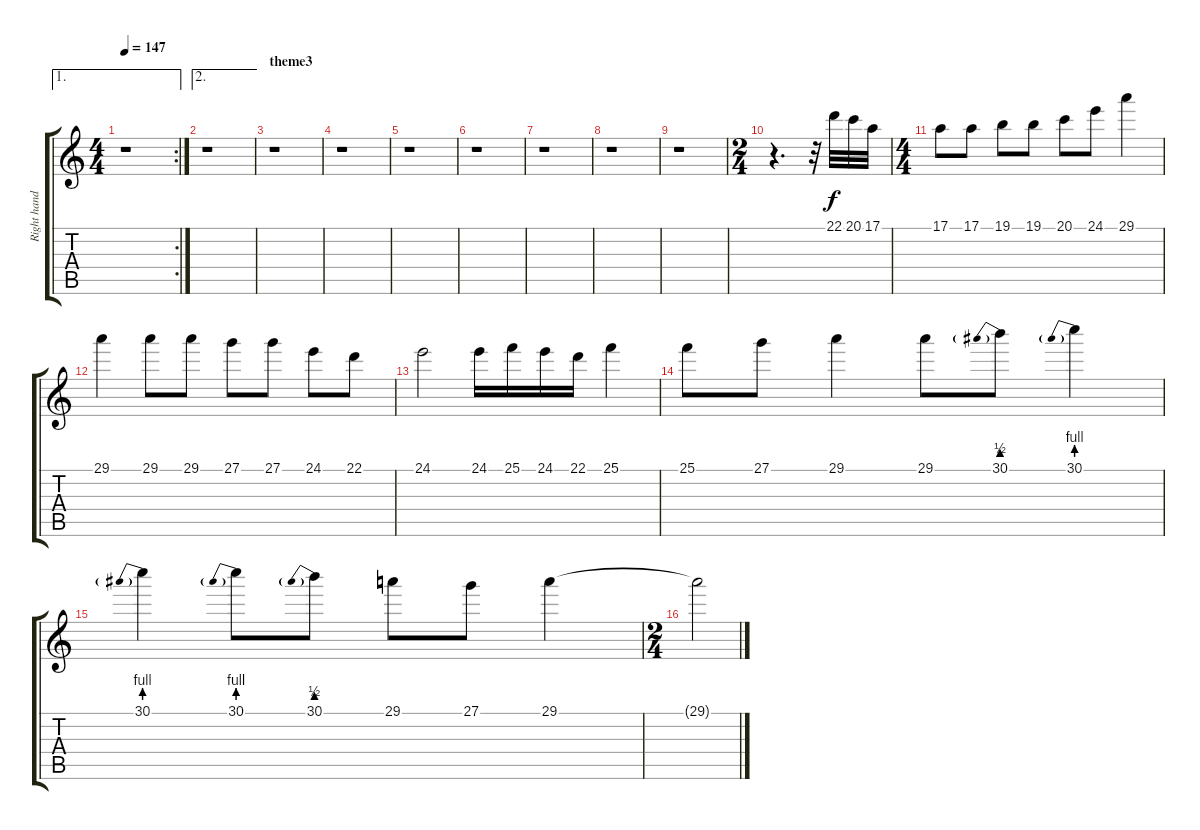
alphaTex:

\track ("Right hand piano" "Right hand") {instrument electricgrandpiano}
\staff {score tabs}
\tuning (E4 B3 G3 D3 A2 E2) {hide}
\ae 1
\rc 2
\ts (4 4)
\tempo 147
\clef g2
\ks c
r.1{dy f} |
\ae 2
r.1 |
\section ("" "theme3")
r.1 |
r.1 |
r.1 |
r.1 |
r.1 |
r.1 |
r.1 |
\ts (2 4)
r.4{d} r.32 22.1.32{volume 16} 20.1.32 17.1.32 |
\ts (4 4)
17.1.8 17.1.8 19.1.8 19.1.8 20.1.8 24.1.8 29.1.4 |
29.1.4 29.1.8 29.1.8 27.1.8 27.1.8 24.1.8 22.1.8 |
24.1.2 24.1.16 25.1.16 24.1.16 22.1.16 25.1.4 |
25.1.8 27.1.8 29.1.4 29.1.8 30.1{be (prebend 0 2 60 2)}.8 30.1{be (prebend 0 4 60 4)}.4 |
30.1{be (prebend 0 4 60 4)}.4 30.1{be (prebend 0 4 60 4)}.8 30.1{be (prebend 0 2 60 2)}.8 29.1.8 27.1.8 29.1.4 |
\ts (2 4)
29.1{t}.2
